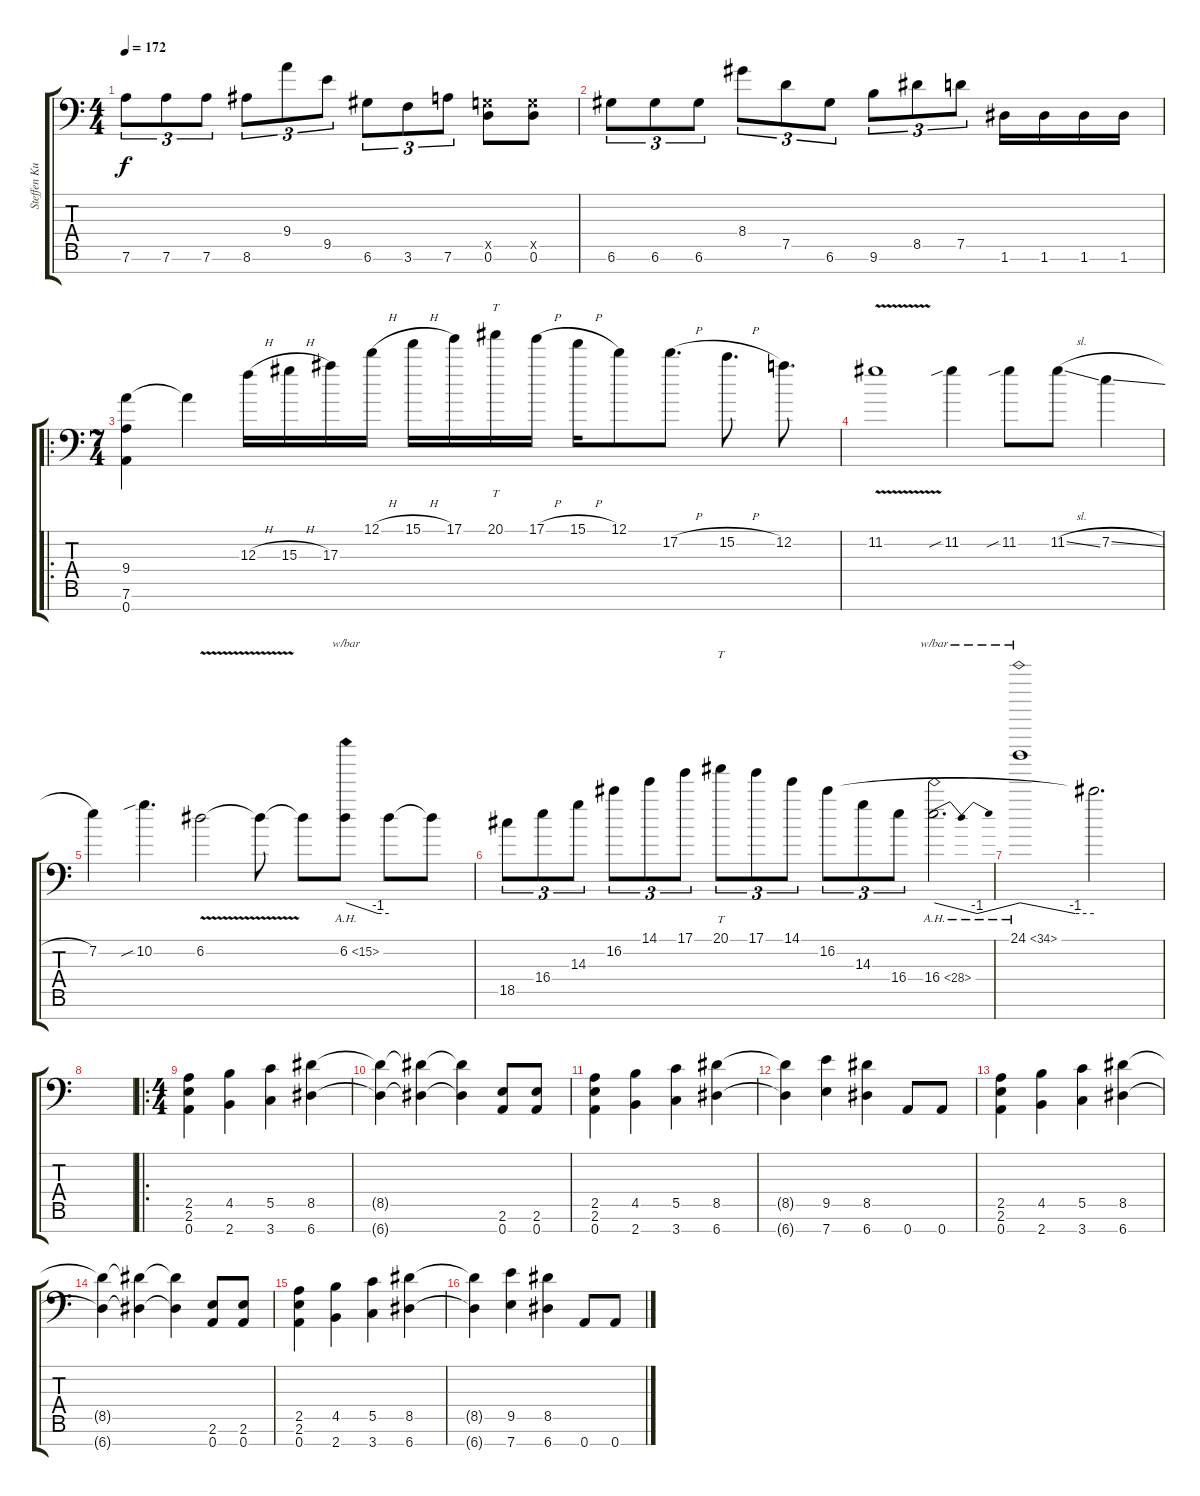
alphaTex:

\track ("Steffen Kummerer" "Steffen Ku") {instrument distortionguitar}
\staff {score tabs}
\tuning (D4 A3 F3 C3 G2 D2 A1) {hide}
\ts (4 4)
\tempo 172
\clef f4
\ks c
7.6.8{tu (3 2) dy f} 7.6.8{tu (3 2)} 7.6.8{tu (3 2)} 8.6.8{tu (3 2)} 9.4.8{tu (3 2)} 9.5.8{tu (3 2)} 6.6.8{tu (3 2)} 3.6.8{tu (3 2)} 7.6.8{tu (3 2)} (0.5{x} 0.6).8 (0.5{x} 0.6).8 |
6.6.8{tu (3 2)} 6.6.8{tu (3 2)} 6.6.8{tu (3 2)} 8.4.8{tu (3 2)} 7.5.8{tu (3 2)} 6.6.8{tu (3 2)} 9.6.8{tu (3 2)} 8.5.8{tu (3 2)} 7.5.8{tu (3 2)} 1.6.16 1.6.16 1.6.16 1.6.16 |
\ro
\ts (7 4)
(9.4 7.6 0.7).4 9.4{t}.4 12.3{h}.16 15.3{h}.16 17.3.16 12.1{h}.16 15.1{h}.16 17.1.16 20.1.16{tt} 17.1{h}.16 15.1{h}.16 12.1.8 17.2{h}.8{d} 15.2{h}.8{d} 12.2.8{d} |
11.2{v}.1 11.2{sib}.4 11.2{sib}.8 11.2{sl}.8 7.2{sl}.4 |
7.2.4 10.2{sib}.4{d} 6.2{v}.2 6.2{t}.8 6.2{t}.8 6.2{ah 9}.8{tbe (custom default 0 0 45 -4 60 -4)} 6.2{t}.8 6.2{t}.8 |
18.5.8{tu (3 2)} 16.4.8{tu (3 2)} 14.3.8{tu (3 2)} 16.2.8{tu (3 2)} 14.1.8{tu (3 2)} 17.1.8{tu (3 2)} 20.1.8{tt tu (3 2)} 17.1.8{tu (3 2)} 14.1.8{tu (3 2)} 16.2.8{tu (3 2)} 14.3.8{tu (3 2)} 16.4.8{tu (3 2)} 16.4{ah 12}.2{d tbe (dip default 0 0 30 -4 60 0)} |
24.1{ah 10}.1{tbe (custom default 0 0 45 -4 60 -4)} 16.2{t}.2{d} |
|
\ro
\ts (4 4)
(2.5 2.6 0.7).4 (4.5 2.7).4 (5.5 3.7).4 (8.5 6.7).4 |
(8.5{t} 6.7{t}).4 (8.5{t} 6.7{t}).4 (8.5{t} 6.7{t}).4 (2.6 0.7).8 (2.6 0.7).8 |
(2.5 2.6 0.7).4 (4.5 2.7).4 (5.5 3.7).4 (8.5 6.7).4 |
(8.5{t} 6.7{t}).4 (9.5 7.7).4 (8.5 6.7).4 0.7.8 0.7.8 |
(2.5 2.6 0.7).4 (4.5 2.7).4 (5.5 3.7).4 (8.5 6.7).4 |
(8.5{t} 6.7{t}).4 (8.5{t} 6.7{t}).4 (8.5{t} 6.7{t}).4 (2.6 0.7).8 (2.6 0.7).8 |
(2.5 2.6 0.7).4 (4.5 2.7).4 (5.5 3.7).4 (8.5 6.7).4 |
(8.5{t} 6.7{t}).4 (9.5 7.7).4 (8.5 6.7).4 0.7.8 0.7.8
